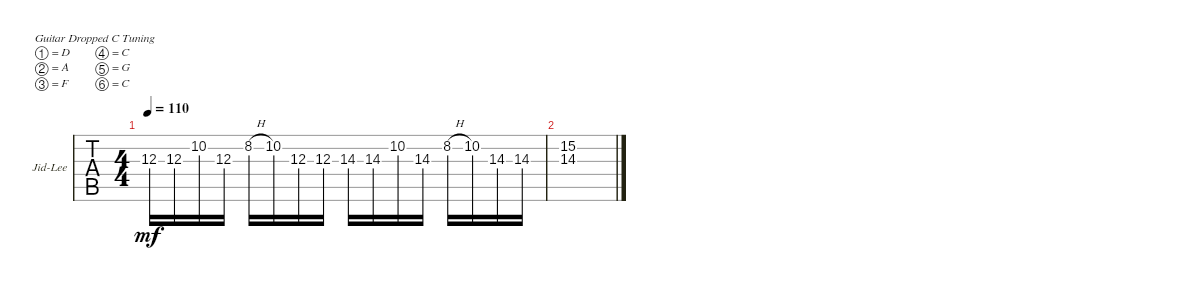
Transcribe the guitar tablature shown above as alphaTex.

\defaultSystemsLayout 4
\bracketExtendMode groupsimilarinstruments
\firstSystemTrackNameOrientation horizontal
\otherSystemsTrackNameOrientation horizontal
\track ("Electric Guitar" "Jid-Lee") {instrument distortionguitar}
\staff {tabs}
\tuning (D4 A3 F3 C3 G2 C2)
\ts (4 4)
\tempo 110
\clef g2
\ks c
12.3.16{dy mf} 12.3.16 10.2.16 12.3.16 8.2{h}.16 10.2.16 12.3.16 12.3.16 14.3.16 14.3.16 10.2.16 14.3.16 8.2{h}.16 10.2.16 14.3.16 14.3.16 |
(15.2 14.3).1
